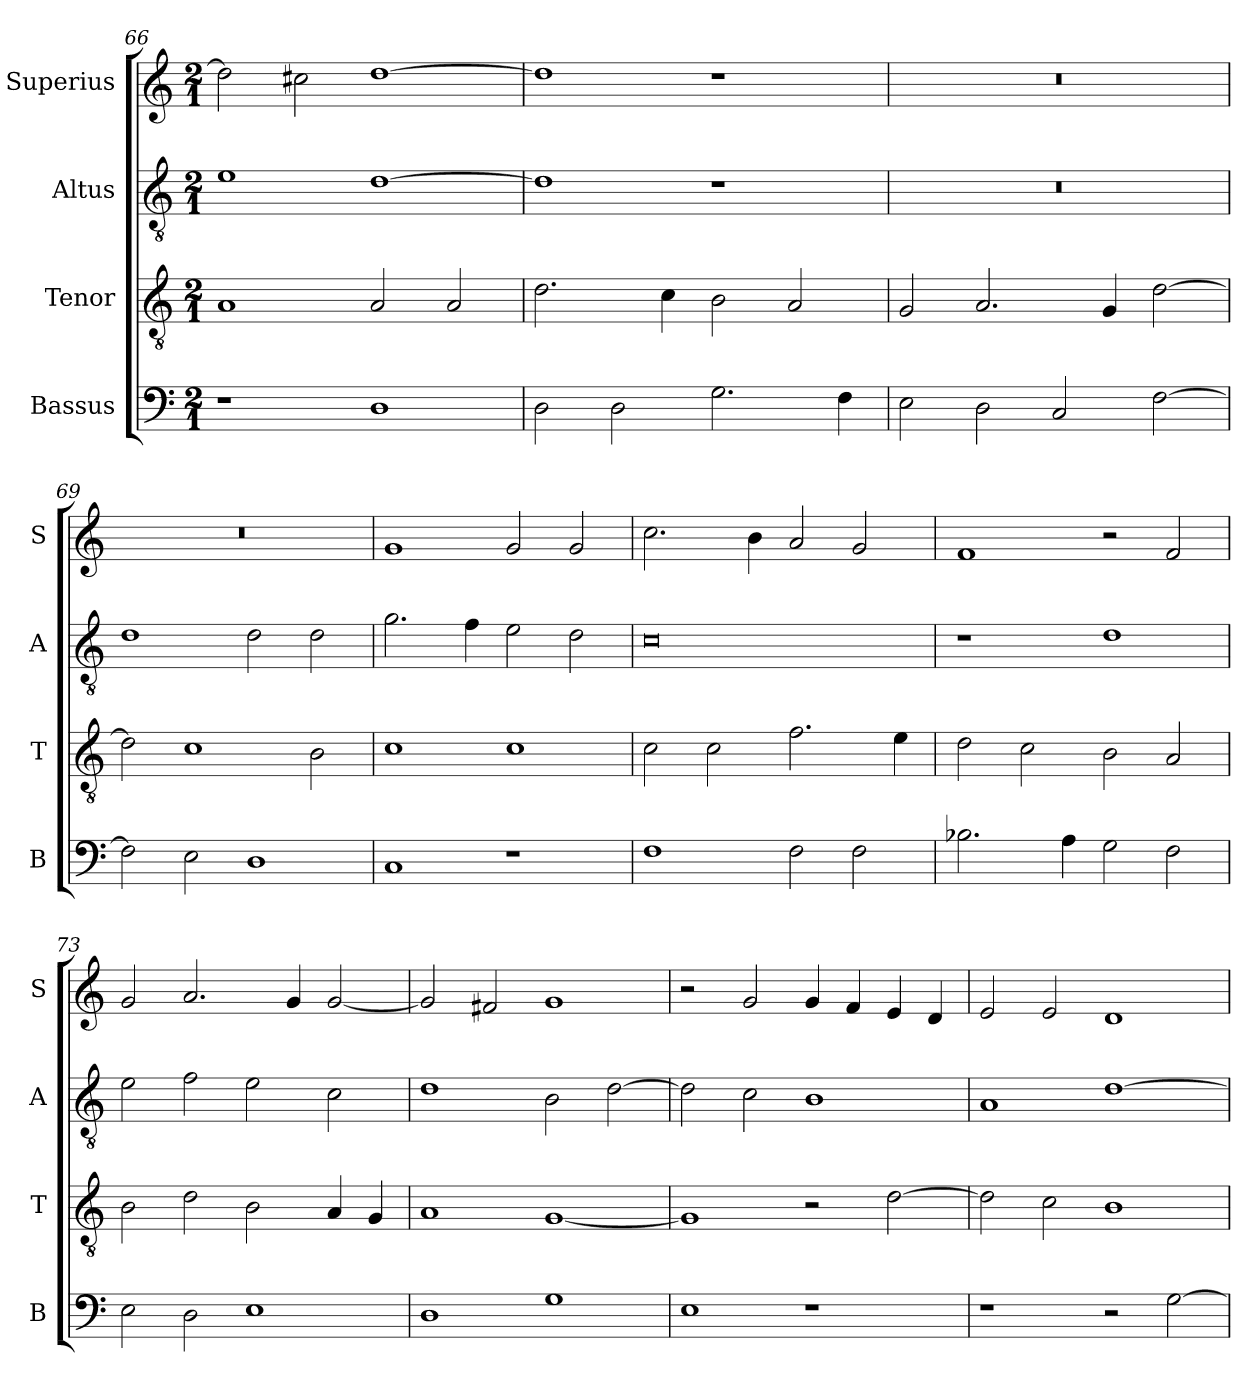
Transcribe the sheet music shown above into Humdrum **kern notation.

**kern	**kern	**kern	**kern
*part4	*part3	*part2	*part1
*staff4	*staff3	*staff2	*staff1
*I"Bassus	*I"Tenor	*I"Altus	*I"Superius
*I'B	*I'T	*I'A	*I'S
*clefF4	*clefGv2	*clefGv2	*clefG2
*k[]	*k[]	*k[]	*k[]
*C:	*C:	*C:	*C:
*M2/1	*M2/1	*M2/1	*M2/1
=66	=66	=66	=66
1r	1A	1e	2dd]
.	.	.	2cc#X
1D	2A	[1d	[1dd
.	2A	.	.
=67	=67	=67	=67
2D	2.d	1d]	1dd]
2D	.	.	.
.	4c	.	.
2.G	2B	1r	1r
.	2A	.	.
4F	.	.	.
=68	=68	=68	=68
2E	2G	0r	0r
2D	2.A	.	.
2C	.	.	.
.	4G	.	.
[2F	[2d	.	.
=69	=69	=69	=69
2F]	2d]	1d	0r
2E	1c	.	.
1D	.	2d	.
.	2B	2d	.
=70	=70	=70	=70
1C	1c	2.g	1g
.	.	4f	.
1r	1c	2e	2g
.	.	2d	2g
=71	=71	=71	=71
1F	2c	0c	2.cc
.	2c	.	.
.	.	.	4b
2F	2.f	.	2a
2F	.	.	2g
.	4e	.	.
=72	=72	=72	=72
2.B-X	2d	1r	1f
.	2c	.	.
4A	.	.	.
2G	2B	1d	2r
2F	2A	.	2f
=73	=73	=73	=73
2E	2B	2e	2g
2D	2d	2f	2.a
1E	2B	2e	.
.	.	.	4g
.	4A	2c	[2g
.	4G	.	.
=74	=74	=74	=74
1D	1A	1d	2g]
.	.	.	2f#X
1G	[1G	2B	1g
.	.	[2d	.
=75	=75	=75	=75
1E	1G]	2d]	2r
.	.	2c	2g
1r	2r	1B	4g
.	.	.	4f
.	[2d	.	4e
.	.	.	4d
=76	=76	=76	=76
1r	2d]	1A	2e
.	2c	.	2e
2r	1B	[1d	1d
[2G	.	.	.
=	=	=	=
*-	*-	*-	*-
